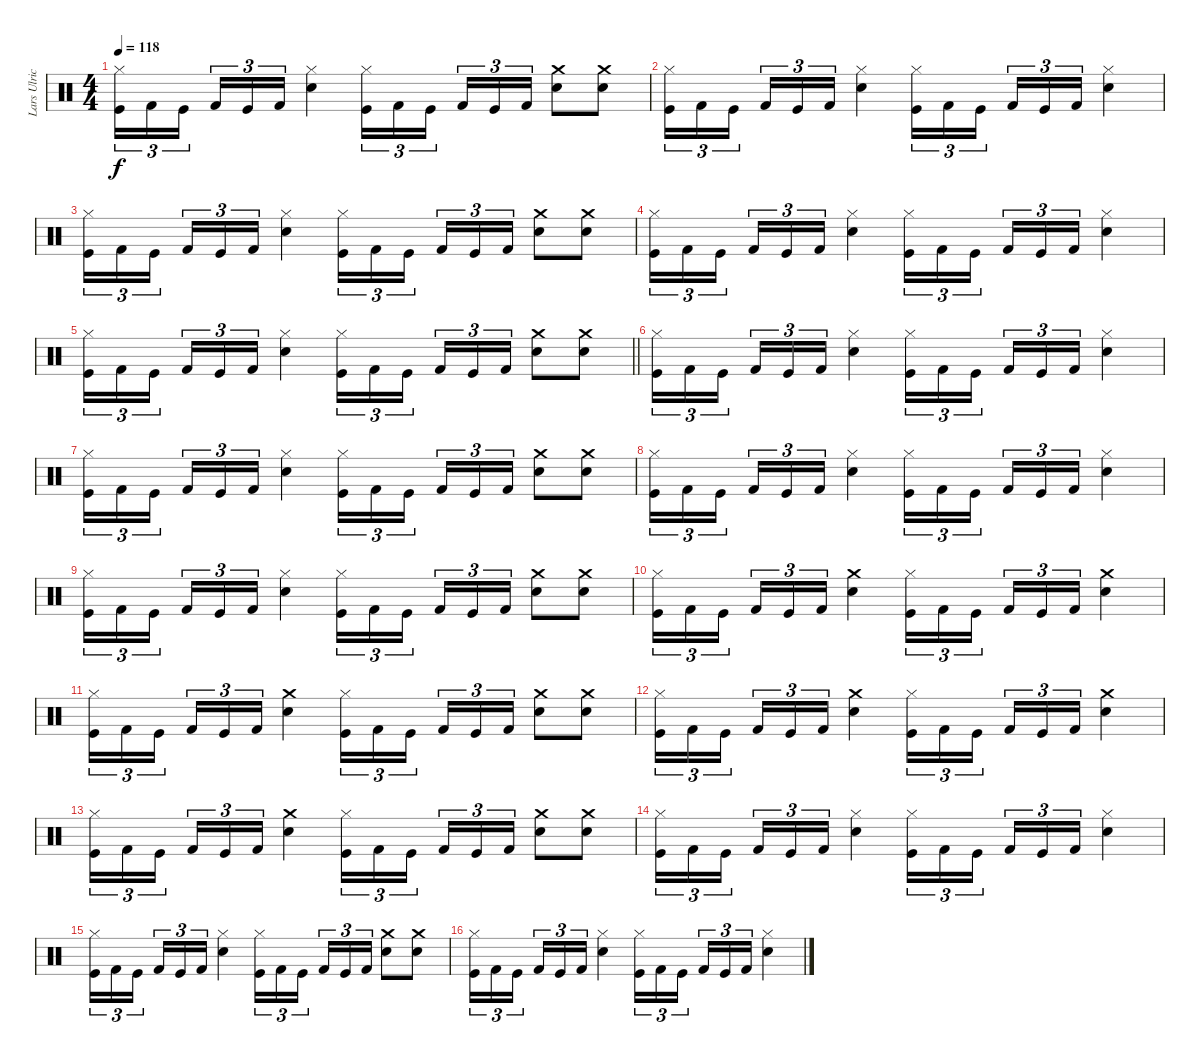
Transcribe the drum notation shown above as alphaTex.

\track ("Lars Ulrich" "Lars Ulric") {instrument percussion}
\staff {score}
\articulation defaults
\ts (4 4)
\tempo 118
\clef neutral
\ks c
("Hi-Hat (closed)" "Kick (hit)").16{tu (3 2) dy f} "Kick (hit) 2".16{tu (3 2)} "Kick (hit)".16{tu (3 2) beam splitsecondary} "Kick (hit) 2".16{tu (3 2)} "Kick (hit)".16{tu (3 2)} "Kick (hit) 2".16{tu (3 2)} ("Snare (hit) 2" "Hi-Hat (closed)").4 ("Hi-Hat (closed)" "Kick (hit)").16{tu (3 2)} "Kick (hit) 2".16{tu (3 2)} "Kick (hit)".16{tu (3 2) beam splitsecondary} "Kick (hit) 2".16{tu (3 2)} "Kick (hit)".16{tu (3 2)} "Kick (hit) 2".16{tu (3 2)} ("Snare (hit) 2" "Crash medium (hit)").8 ("Snare (hit) 2" "Crash medium (hit)").8 |
("Hi-Hat (closed)" "Kick (hit)").16{tu (3 2)} "Kick (hit) 2".16{tu (3 2)} "Kick (hit)".16{tu (3 2) beam splitsecondary} "Kick (hit) 2".16{tu (3 2)} "Kick (hit)".16{tu (3 2)} "Kick (hit) 2".16{tu (3 2)} ("Snare (hit) 2" "Hi-Hat (closed)").4 ("Hi-Hat (closed)" "Kick (hit)").16{tu (3 2)} "Kick (hit) 2".16{tu (3 2)} "Kick (hit)".16{tu (3 2) beam splitsecondary} "Kick (hit) 2".16{tu (3 2)} "Kick (hit)".16{tu (3 2)} "Kick (hit) 2".16{tu (3 2)} ("Snare (hit) 2" "Hi-Hat (closed)").4 |
("Hi-Hat (closed)" "Kick (hit)").16{tu (3 2)} "Kick (hit) 2".16{tu (3 2)} "Kick (hit)".16{tu (3 2) beam splitsecondary} "Kick (hit) 2".16{tu (3 2)} "Kick (hit)".16{tu (3 2)} "Kick (hit) 2".16{tu (3 2)} ("Snare (hit) 2" "Hi-Hat (closed)").4 ("Hi-Hat (closed)" "Kick (hit)").16{tu (3 2)} "Kick (hit) 2".16{tu (3 2)} "Kick (hit)".16{tu (3 2) beam splitsecondary} "Kick (hit) 2".16{tu (3 2)} "Kick (hit)".16{tu (3 2)} "Kick (hit) 2".16{tu (3 2)} ("Snare (hit) 2" "Crash medium (hit)").8 ("Snare (hit) 2" "Crash medium (hit)").8 |
("Hi-Hat (closed)" "Kick (hit)").16{tu (3 2)} "Kick (hit) 2".16{tu (3 2)} "Kick (hit)".16{tu (3 2) beam splitsecondary} "Kick (hit) 2".16{tu (3 2)} "Kick (hit)".16{tu (3 2)} "Kick (hit) 2".16{tu (3 2)} ("Snare (hit) 2" "Hi-Hat (closed)").4 ("Hi-Hat (closed)" "Kick (hit)").16{tu (3 2)} "Kick (hit) 2".16{tu (3 2)} "Kick (hit)".16{tu (3 2) beam splitsecondary} "Kick (hit) 2".16{tu (3 2)} "Kick (hit)".16{tu (3 2)} "Kick (hit) 2".16{tu (3 2)} ("Snare (hit) 2" "Hi-Hat (closed)").4 |
\barLineRight lightlight
("Hi-Hat (closed)" "Kick (hit)").16{tu (3 2)} "Kick (hit) 2".16{tu (3 2)} "Kick (hit)".16{tu (3 2) beam splitsecondary} "Kick (hit) 2".16{tu (3 2)} "Kick (hit)".16{tu (3 2)} "Kick (hit) 2".16{tu (3 2)} ("Snare (hit) 2" "Hi-Hat (closed)").4 ("Hi-Hat (closed)" "Kick (hit)").16{tu (3 2)} "Kick (hit) 2".16{tu (3 2)} "Kick (hit)".16{tu (3 2) beam splitsecondary} "Kick (hit) 2".16{tu (3 2)} "Kick (hit)".16{tu (3 2)} "Kick (hit) 2".16{tu (3 2)} ("Snare (hit) 2" "Crash medium (hit)").8 ("Snare (hit) 2" "Crash medium (hit)").8 |
("Hi-Hat (closed)" "Kick (hit)").16{tu (3 2)} "Kick (hit) 2".16{tu (3 2)} "Kick (hit)".16{tu (3 2) beam splitsecondary} "Kick (hit) 2".16{tu (3 2)} "Kick (hit)".16{tu (3 2)} "Kick (hit) 2".16{tu (3 2)} ("Snare (hit) 2" "Hi-Hat (closed)").4 ("Hi-Hat (closed)" "Kick (hit)").16{tu (3 2)} "Kick (hit) 2".16{tu (3 2)} "Kick (hit)".16{tu (3 2) beam splitsecondary} "Kick (hit) 2".16{tu (3 2)} "Kick (hit)".16{tu (3 2)} "Kick (hit) 2".16{tu (3 2)} ("Snare (hit) 2" "Hi-Hat (closed)").4 |
("Hi-Hat (closed)" "Kick (hit)").16{tu (3 2)} "Kick (hit) 2".16{tu (3 2)} "Kick (hit)".16{tu (3 2) beam splitsecondary} "Kick (hit) 2".16{tu (3 2)} "Kick (hit)".16{tu (3 2)} "Kick (hit) 2".16{tu (3 2)} ("Snare (hit) 2" "Hi-Hat (closed)").4 ("Hi-Hat (closed)" "Kick (hit)").16{tu (3 2)} "Kick (hit) 2".16{tu (3 2)} "Kick (hit)".16{tu (3 2) beam splitsecondary} "Kick (hit) 2".16{tu (3 2)} "Kick (hit)".16{tu (3 2)} "Kick (hit) 2".16{tu (3 2)} ("Snare (hit) 2" "Crash medium (hit)").8 ("Snare (hit) 2" "Crash medium (hit)").8 |
("Hi-Hat (closed)" "Kick (hit)").16{tu (3 2)} "Kick (hit) 2".16{tu (3 2)} "Kick (hit)".16{tu (3 2) beam splitsecondary} "Kick (hit) 2".16{tu (3 2)} "Kick (hit)".16{tu (3 2)} "Kick (hit) 2".16{tu (3 2)} ("Snare (hit) 2" "Hi-Hat (closed)").4 ("Hi-Hat (closed)" "Kick (hit)").16{tu (3 2)} "Kick (hit) 2".16{tu (3 2)} "Kick (hit)".16{tu (3 2) beam splitsecondary} "Kick (hit) 2".16{tu (3 2)} "Kick (hit)".16{tu (3 2)} "Kick (hit) 2".16{tu (3 2)} ("Snare (hit) 2" "Hi-Hat (closed)").4 |
("Hi-Hat (closed)" "Kick (hit)").16{tu (3 2)} "Kick (hit) 2".16{tu (3 2)} "Kick (hit)".16{tu (3 2) beam splitsecondary} "Kick (hit) 2".16{tu (3 2)} "Kick (hit)".16{tu (3 2)} "Kick (hit) 2".16{tu (3 2)} ("Snare (hit) 2" "Hi-Hat (closed)").4 ("Hi-Hat (closed)" "Kick (hit)").16{tu (3 2)} "Kick (hit) 2".16{tu (3 2)} "Kick (hit)".16{tu (3 2) beam splitsecondary} "Kick (hit) 2".16{tu (3 2)} "Kick (hit)".16{tu (3 2)} "Kick (hit) 2".16{tu (3 2)} ("Snare (hit) 2" "Crash medium (hit)").8 ("Snare (hit) 2" "Crash medium (hit)").8 |
("Hi-Hat (closed)" "Kick (hit)").16{tu (3 2)} "Kick (hit) 2".16{tu (3 2)} "Kick (hit)".16{tu (3 2) beam splitsecondary} "Kick (hit) 2".16{tu (3 2)} "Kick (hit)".16{tu (3 2)} "Kick (hit) 2".16{tu (3 2)} ("Crash medium (hit)" "Snare (hit) 2").4 ("Hi-Hat (closed)" "Kick (hit)").16{tu (3 2)} "Kick (hit) 2".16{tu (3 2)} "Kick (hit)".16{tu (3 2) beam splitsecondary} "Kick (hit) 2".16{tu (3 2)} "Kick (hit)".16{tu (3 2)} "Kick (hit) 2".16{tu (3 2)} ("Crash medium (hit)" "Snare (hit) 2").4 |
("Hi-Hat (closed)" "Kick (hit)").16{tu (3 2)} "Kick (hit) 2".16{tu (3 2)} "Kick (hit)".16{tu (3 2) beam splitsecondary} "Kick (hit) 2".16{tu (3 2)} "Kick (hit)".16{tu (3 2)} "Kick (hit) 2".16{tu (3 2)} ("Crash medium (hit)" "Snare (hit) 2").4 ("Hi-Hat (closed)" "Kick (hit)").16{tu (3 2)} "Kick (hit) 2".16{tu (3 2)} "Kick (hit)".16{tu (3 2) beam splitsecondary} "Kick (hit) 2".16{tu (3 2)} "Kick (hit)".16{tu (3 2)} "Kick (hit) 2".16{tu (3 2)} ("Snare (hit) 2" "Crash medium (hit)").8 ("Snare (hit) 2" "Crash medium (hit)").8 |
("Hi-Hat (closed)" "Kick (hit)").16{tu (3 2)} "Kick (hit) 2".16{tu (3 2)} "Kick (hit)".16{tu (3 2) beam splitsecondary} "Kick (hit) 2".16{tu (3 2)} "Kick (hit)".16{tu (3 2)} "Kick (hit) 2".16{tu (3 2)} ("Crash medium (hit)" "Snare (hit) 2").4 ("Hi-Hat (closed)" "Kick (hit)").16{tu (3 2)} "Kick (hit) 2".16{tu (3 2)} "Kick (hit)".16{tu (3 2) beam splitsecondary} "Kick (hit) 2".16{tu (3 2)} "Kick (hit)".16{tu (3 2)} "Kick (hit) 2".16{tu (3 2)} ("Crash medium (hit)" "Snare (hit) 2").4 |
("Hi-Hat (closed)" "Kick (hit)").16{tu (3 2)} "Kick (hit) 2".16{tu (3 2)} "Kick (hit)".16{tu (3 2) beam splitsecondary} "Kick (hit) 2".16{tu (3 2)} "Kick (hit)".16{tu (3 2)} "Kick (hit) 2".16{tu (3 2)} ("Crash medium (hit)" "Snare (hit) 2").4 ("Hi-Hat (closed)" "Kick (hit)").16{tu (3 2)} "Kick (hit) 2".16{tu (3 2)} "Kick (hit)".16{tu (3 2) beam splitsecondary} "Kick (hit) 2".16{tu (3 2)} "Kick (hit)".16{tu (3 2)} "Kick (hit) 2".16{tu (3 2)} ("Snare (hit) 2" "Crash medium (hit)").8 ("Snare (hit) 2" "Crash medium (hit)").8 |
("Hi-Hat (closed)" "Kick (hit)").16{tu (3 2)} "Kick (hit) 2".16{tu (3 2)} "Kick (hit)".16{tu (3 2) beam splitsecondary} "Kick (hit) 2".16{tu (3 2)} "Kick (hit)".16{tu (3 2)} "Kick (hit) 2".16{tu (3 2)} ("Snare (hit) 2" "Hi-Hat (closed)").4 ("Hi-Hat (closed)" "Kick (hit)").16{tu (3 2)} "Kick (hit) 2".16{tu (3 2)} "Kick (hit)".16{tu (3 2) beam splitsecondary} "Kick (hit) 2".16{tu (3 2)} "Kick (hit)".16{tu (3 2)} "Kick (hit) 2".16{tu (3 2)} ("Snare (hit) 2" "Hi-Hat (closed)").4 |
("Hi-Hat (closed)" "Kick (hit)").16{tu (3 2)} "Kick (hit) 2".16{tu (3 2)} "Kick (hit)".16{tu (3 2) beam splitsecondary} "Kick (hit) 2".16{tu (3 2)} "Kick (hit)".16{tu (3 2)} "Kick (hit) 2".16{tu (3 2)} ("Snare (hit) 2" "Hi-Hat (closed)").4 ("Hi-Hat (closed)" "Kick (hit)").16{tu (3 2)} "Kick (hit) 2".16{tu (3 2)} "Kick (hit)".16{tu (3 2) beam splitsecondary} "Kick (hit) 2".16{tu (3 2)} "Kick (hit)".16{tu (3 2)} "Kick (hit) 2".16{tu (3 2)} ("Snare (hit) 2" "Crash medium (hit)").8 ("Snare (hit) 2" "Crash medium (hit)").8 |
("Hi-Hat (closed)" "Kick (hit)").16{tu (3 2)} "Kick (hit) 2".16{tu (3 2)} "Kick (hit)".16{tu (3 2) beam splitsecondary} "Kick (hit) 2".16{tu (3 2)} "Kick (hit)".16{tu (3 2)} "Kick (hit) 2".16{tu (3 2)} ("Snare (hit) 2" "Hi-Hat (closed)").4 ("Hi-Hat (closed)" "Kick (hit)").16{tu (3 2)} "Kick (hit) 2".16{tu (3 2)} "Kick (hit)".16{tu (3 2) beam splitsecondary} "Kick (hit) 2".16{tu (3 2)} "Kick (hit)".16{tu (3 2)} "Kick (hit) 2".16{tu (3 2)} ("Snare (hit) 2" "Hi-Hat (closed)").4
